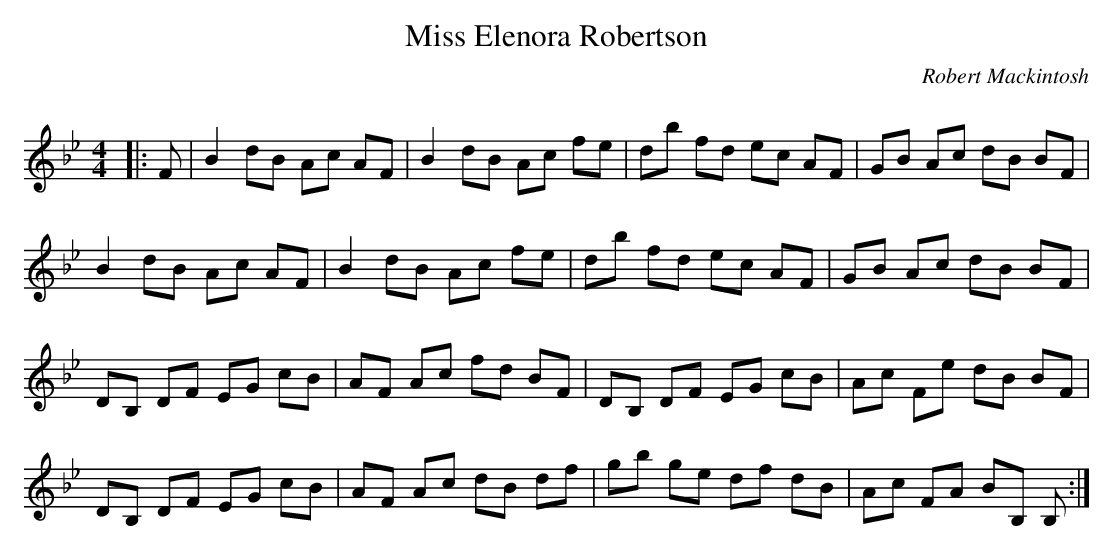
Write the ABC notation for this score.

X:1
T: Miss Elenora Robertson
C:Robert Mackintosh
Q: 232
K:Bb
M:4/4
L:1/8
|:F|B2 dB Ac AF|B2 dB Ac fe|db fd ec AF|GB Ac dB BF|
B2 dB Ac AF|B2 dB Ac fe|db fd ec AF|GB Ac dB BF|
DB, DF EG cB|AF Ac fd BF|DB, DF EG cB|Ac Fe dB BF|
DB, DF EG cB|AF Ac dB df|gb ge df dB|Ac FA BB, B,:|
